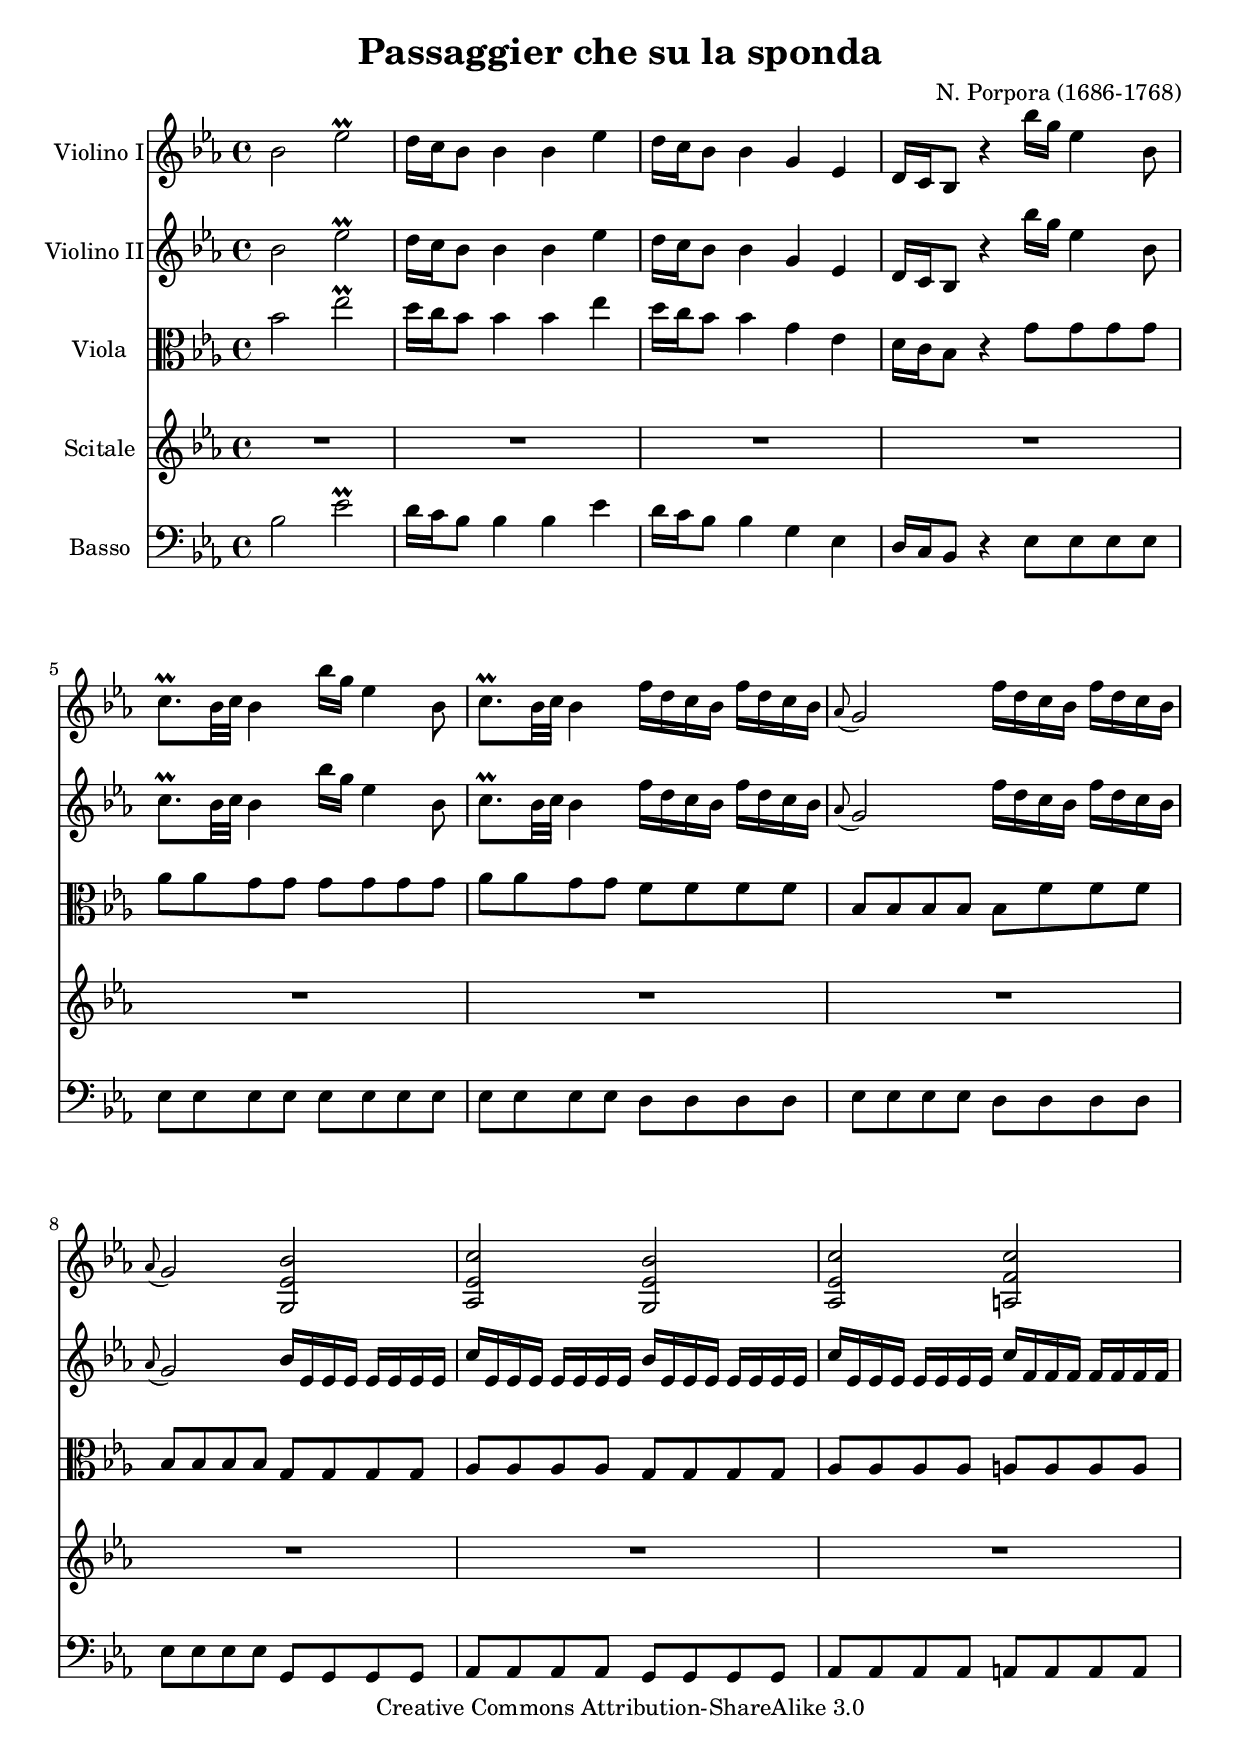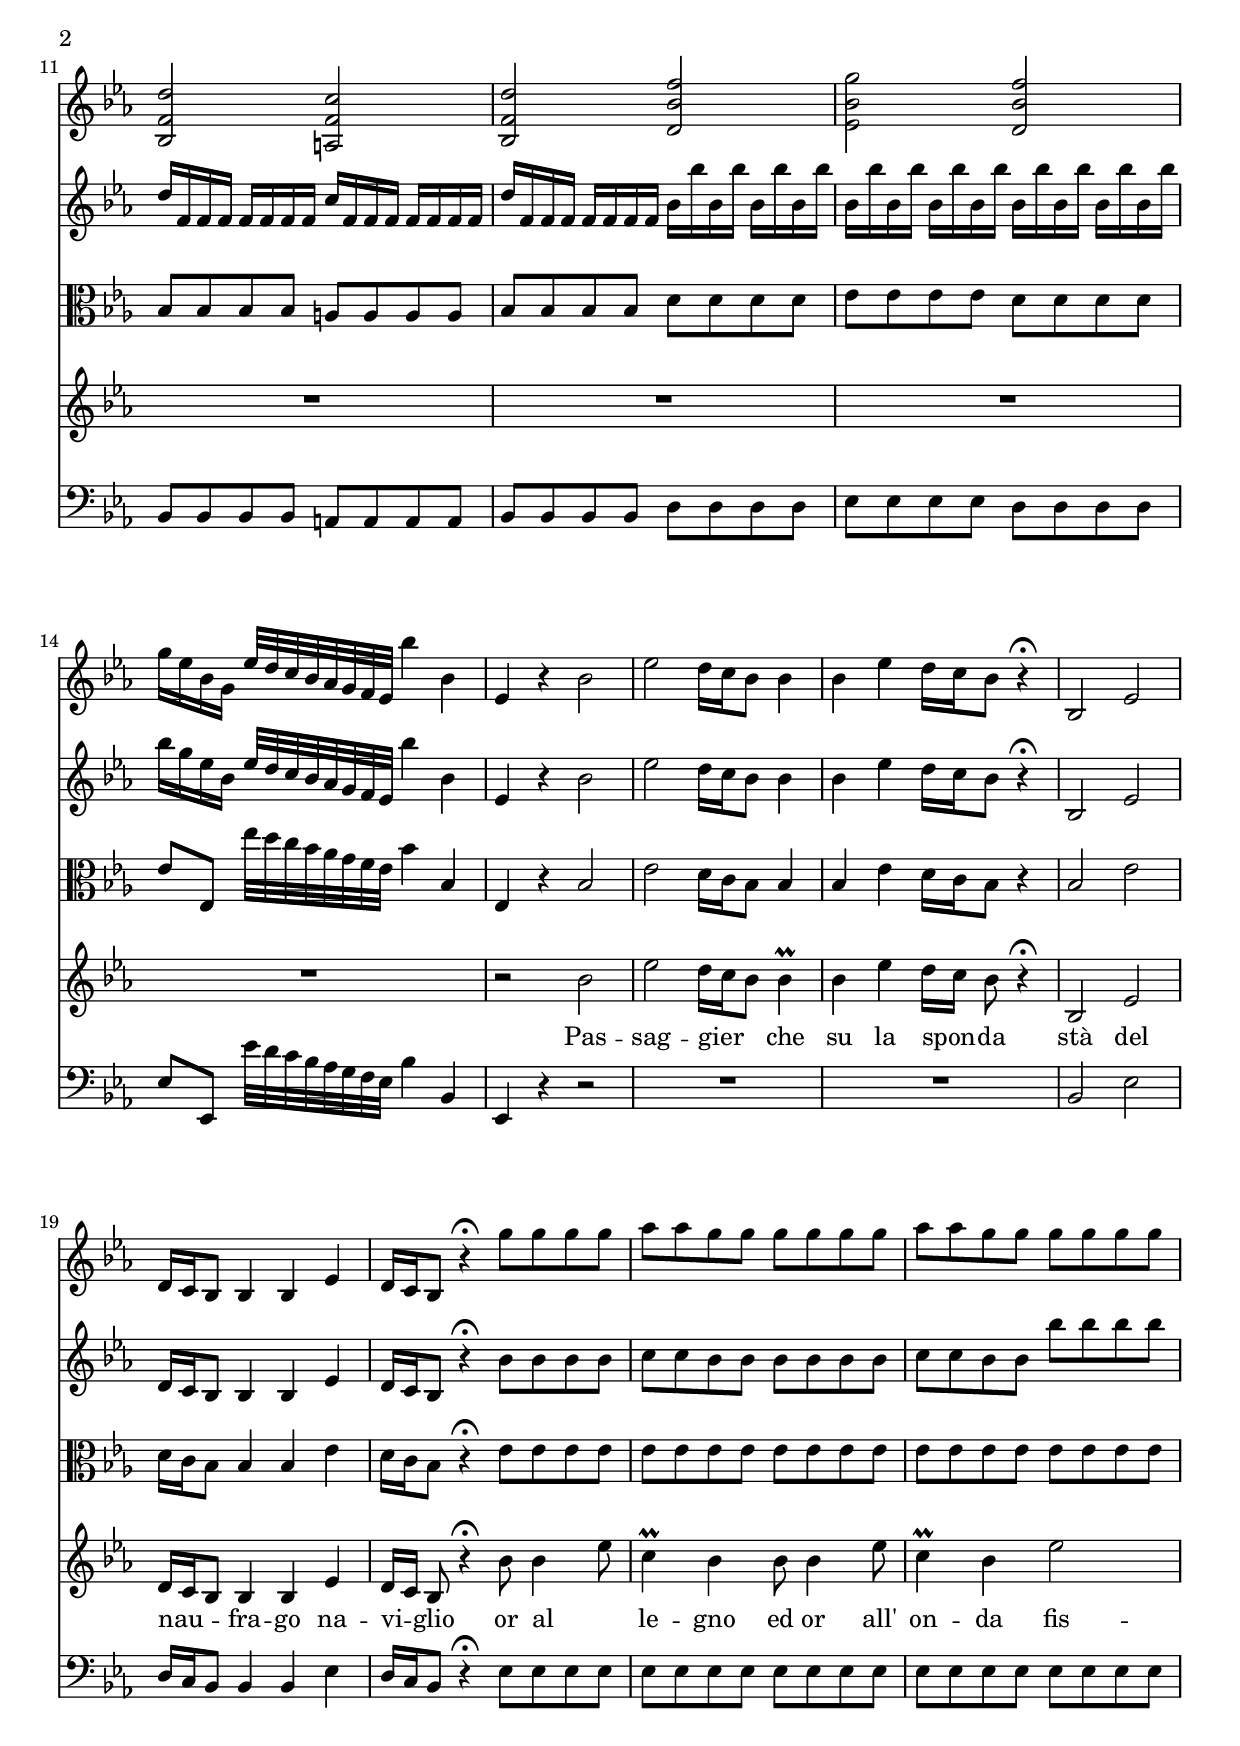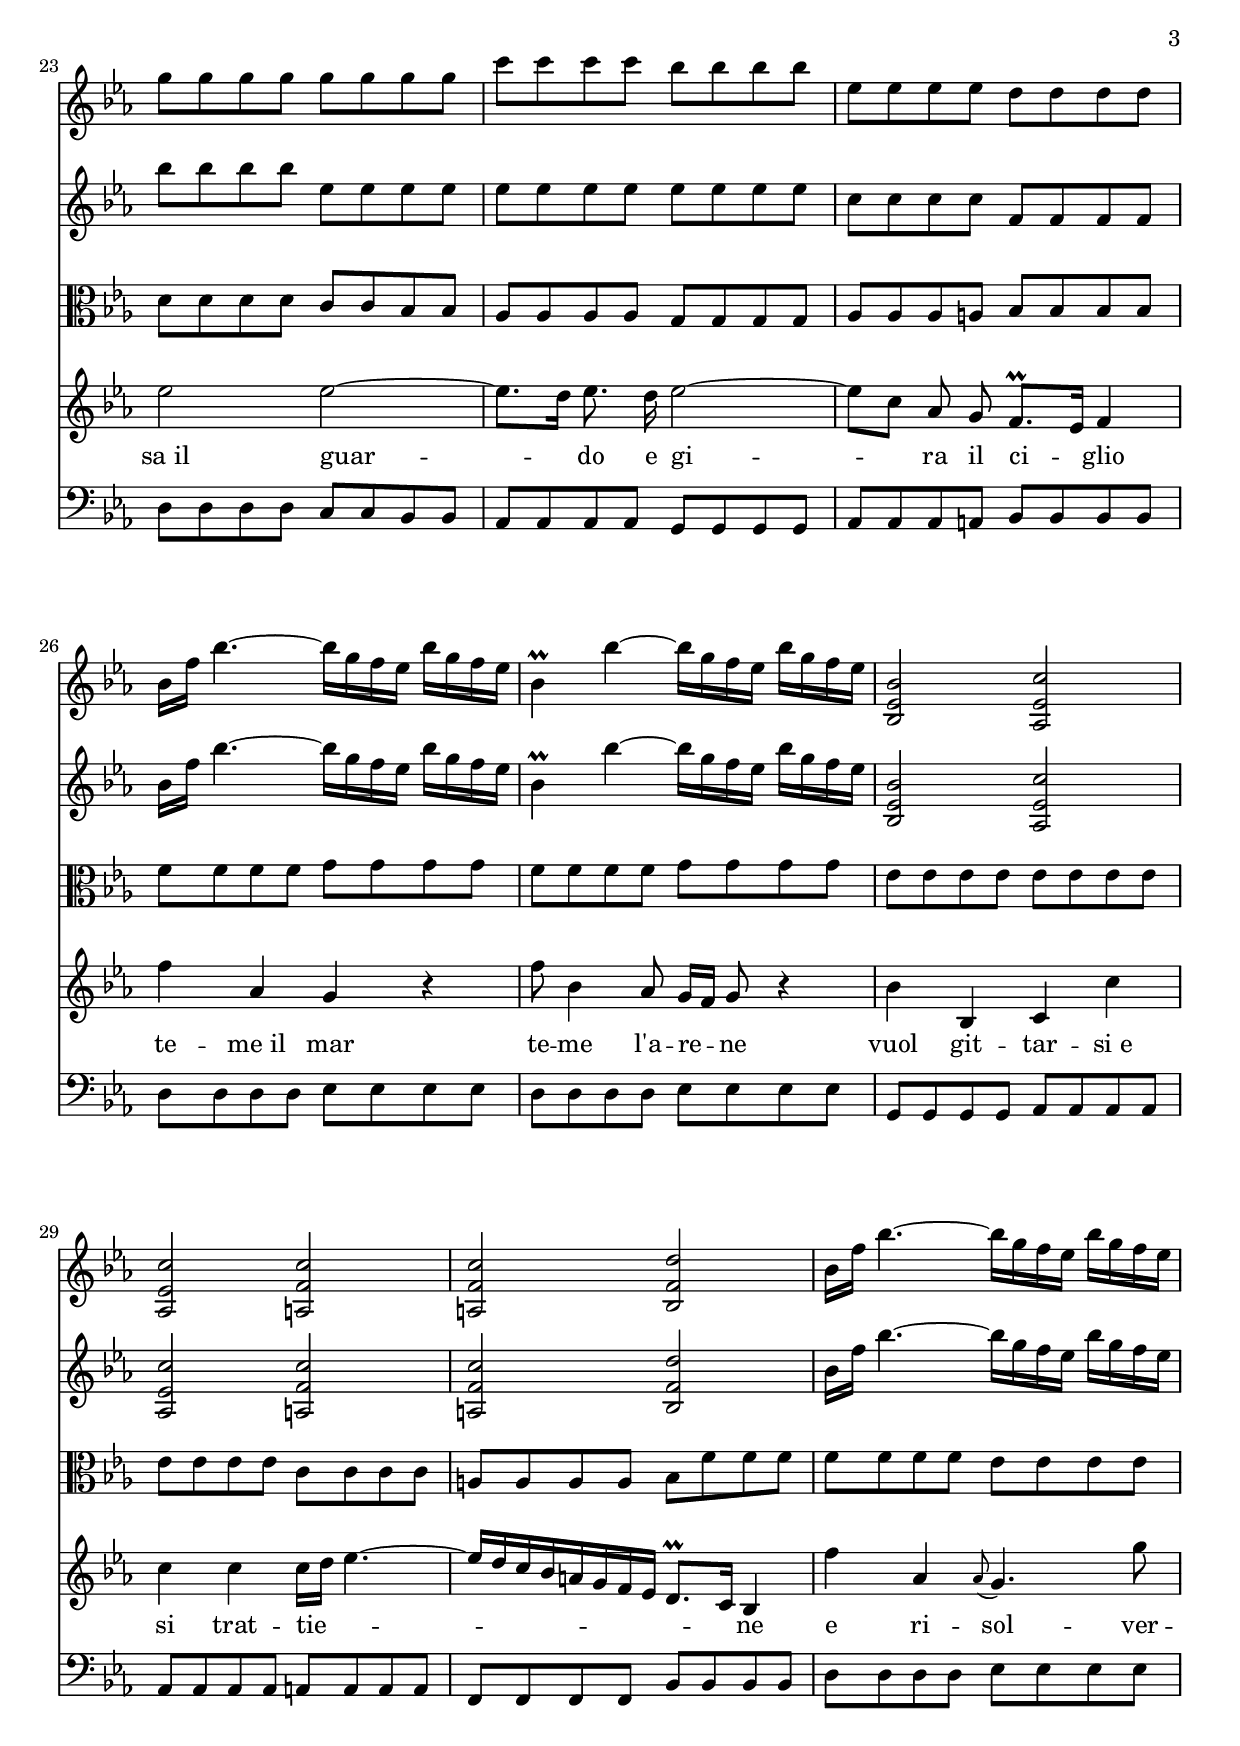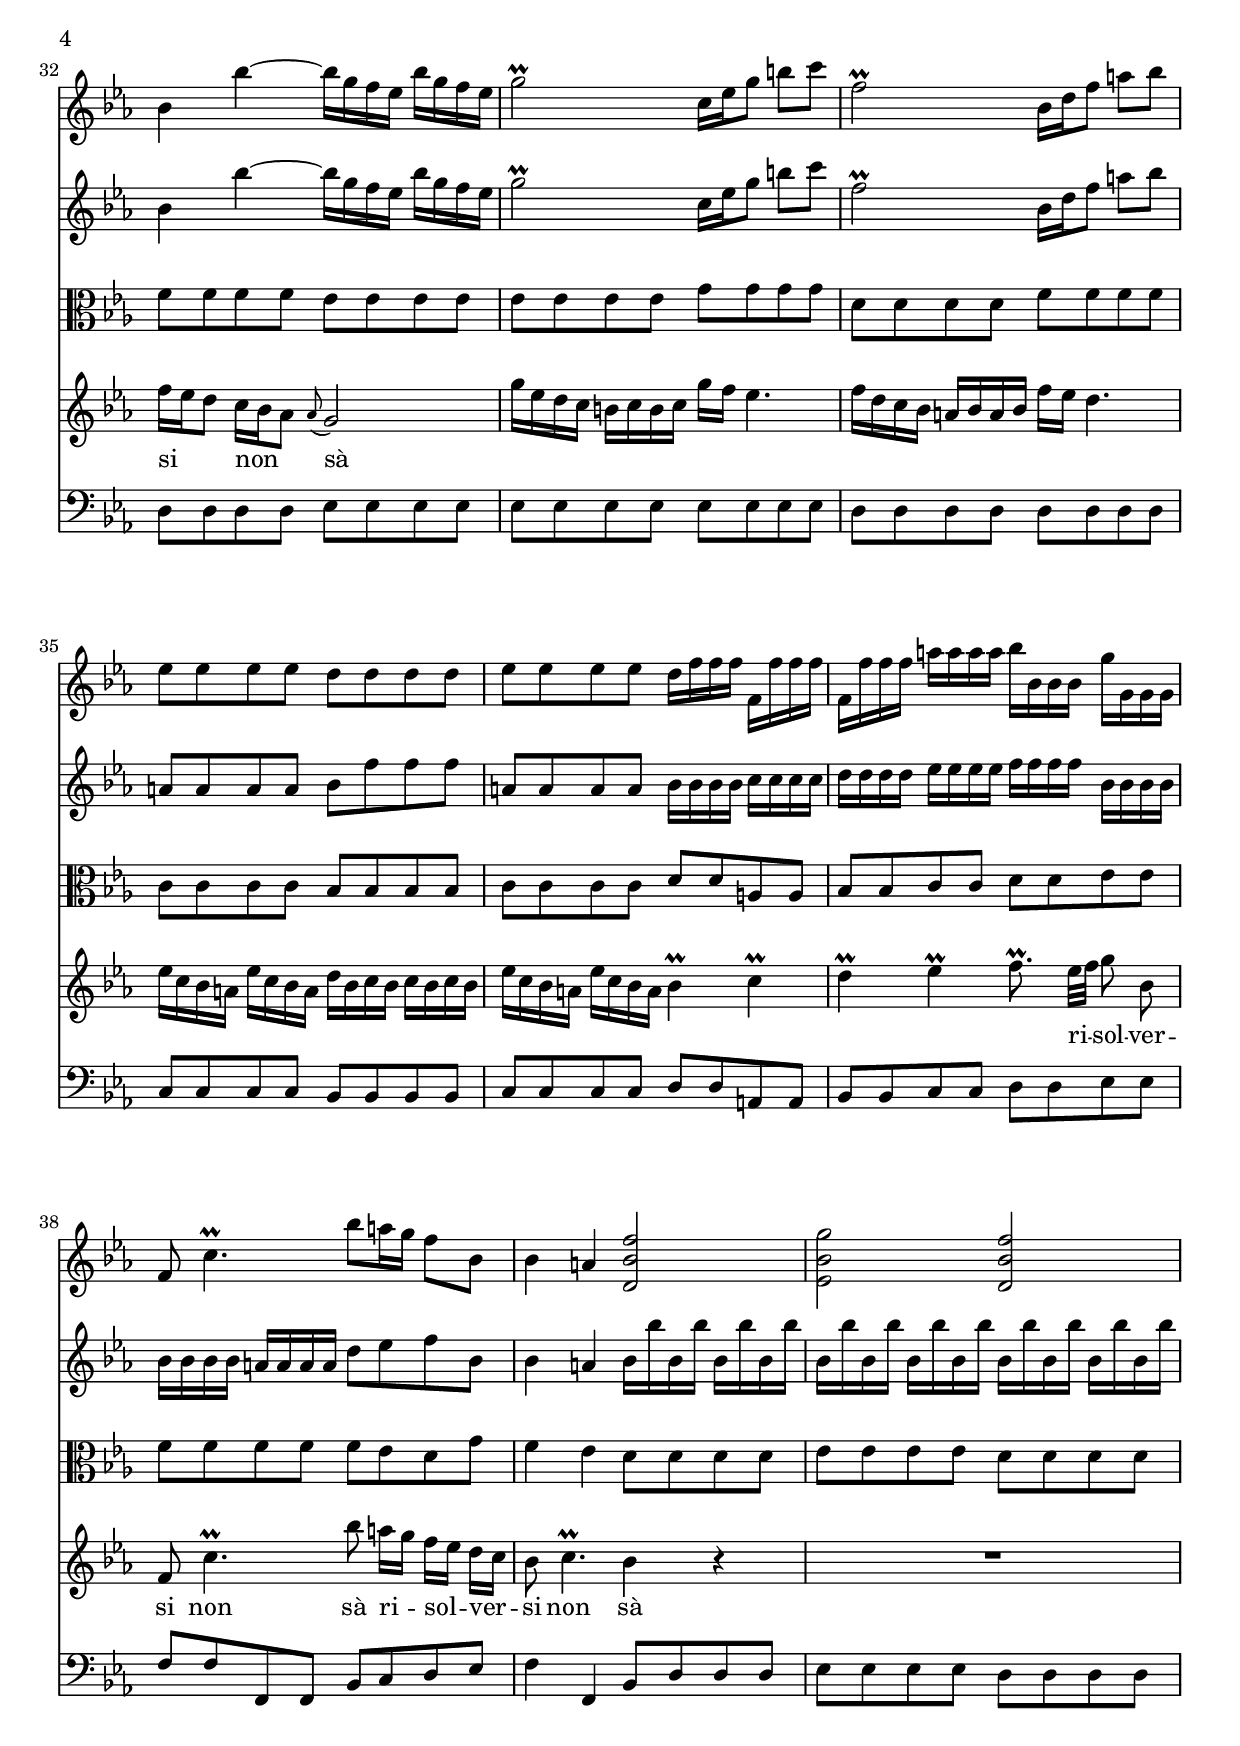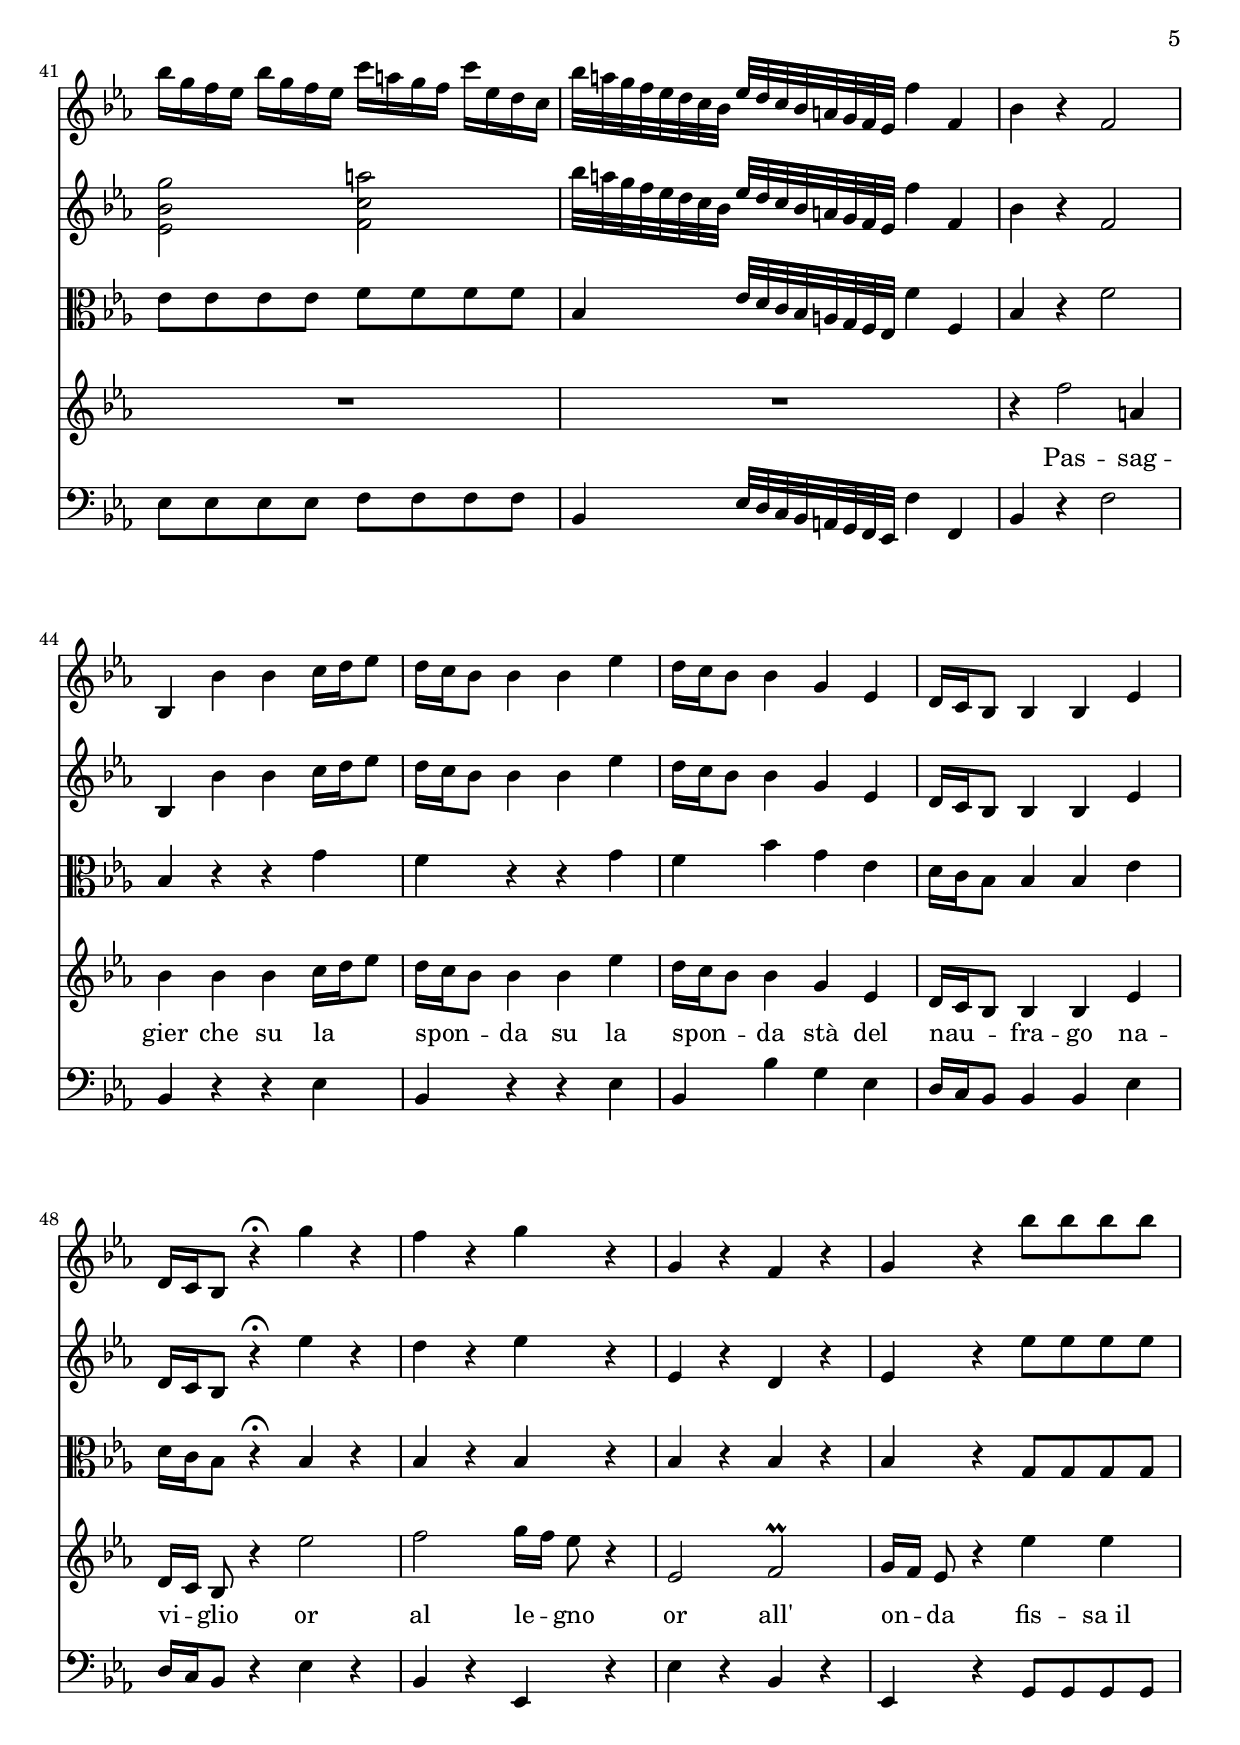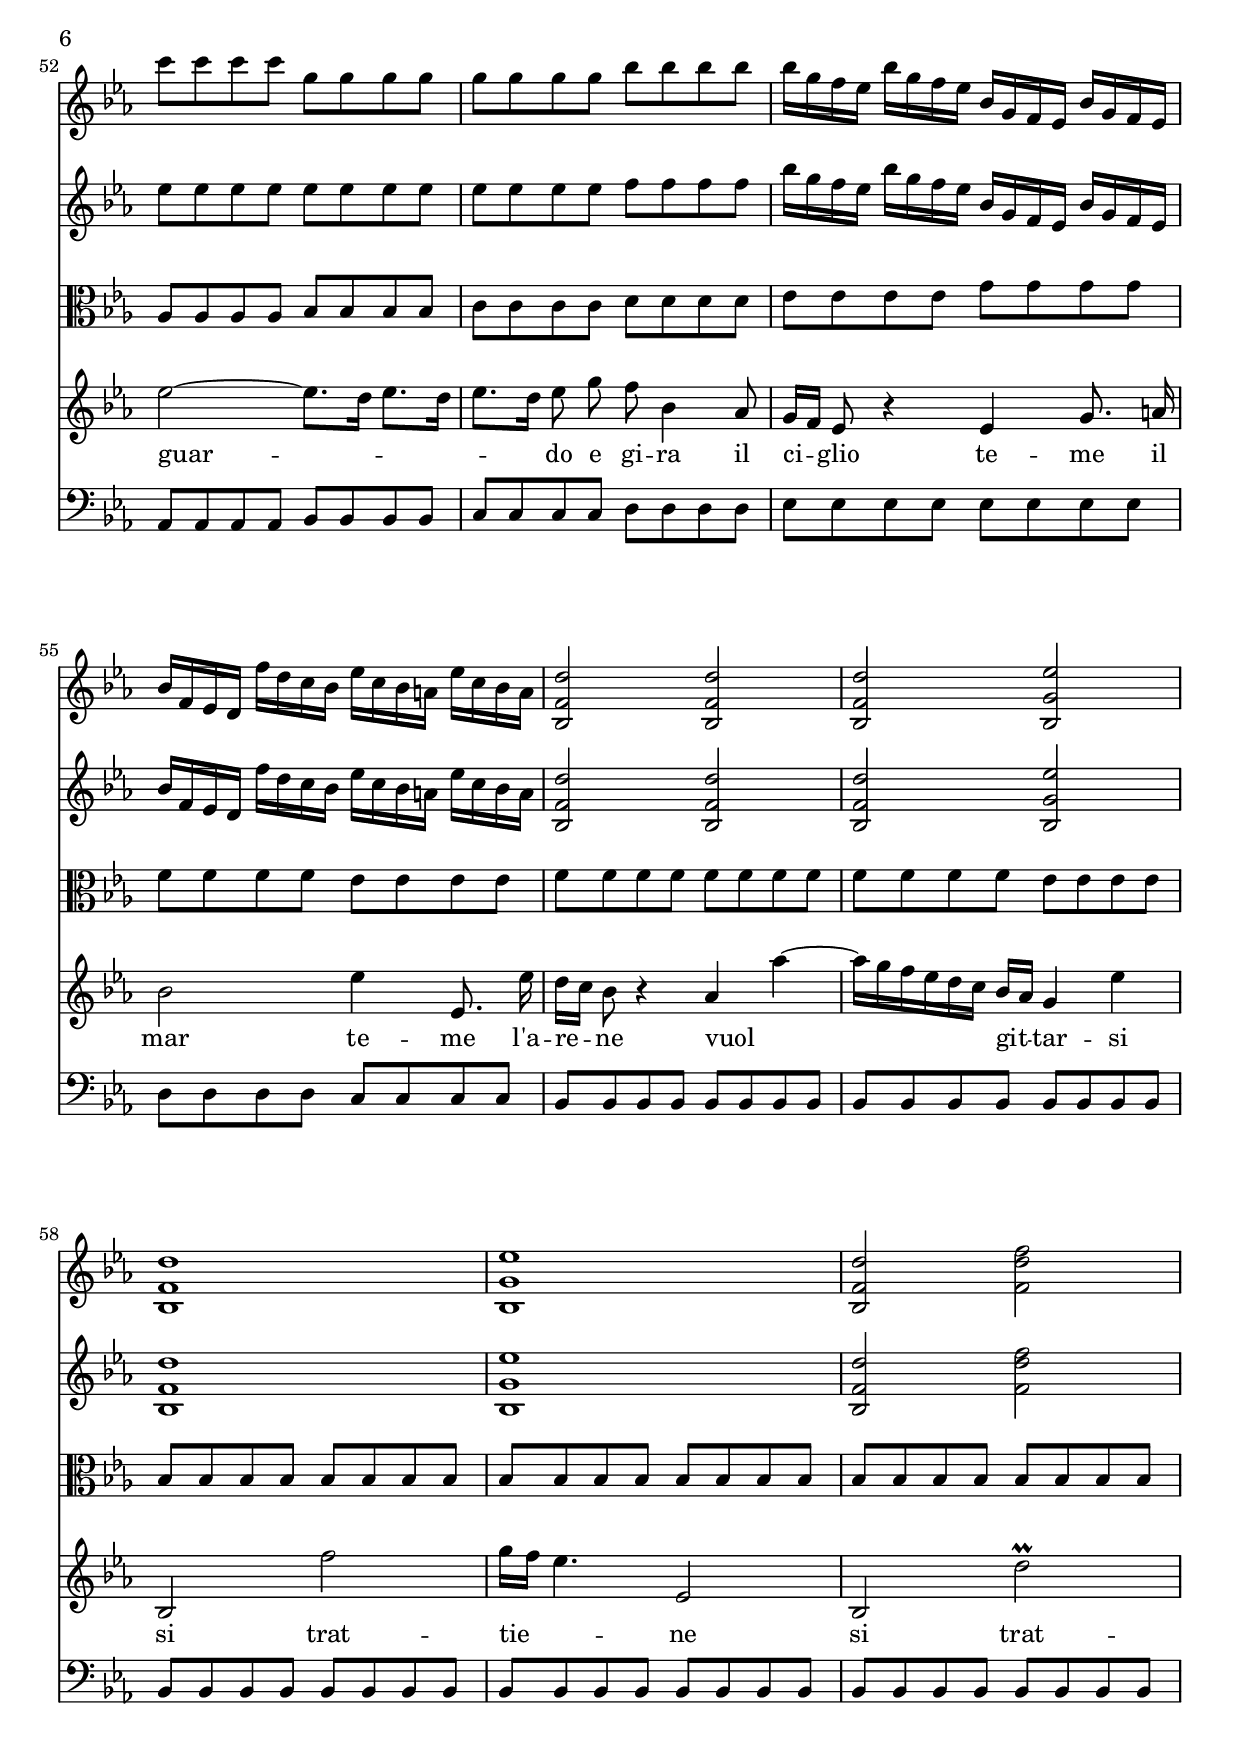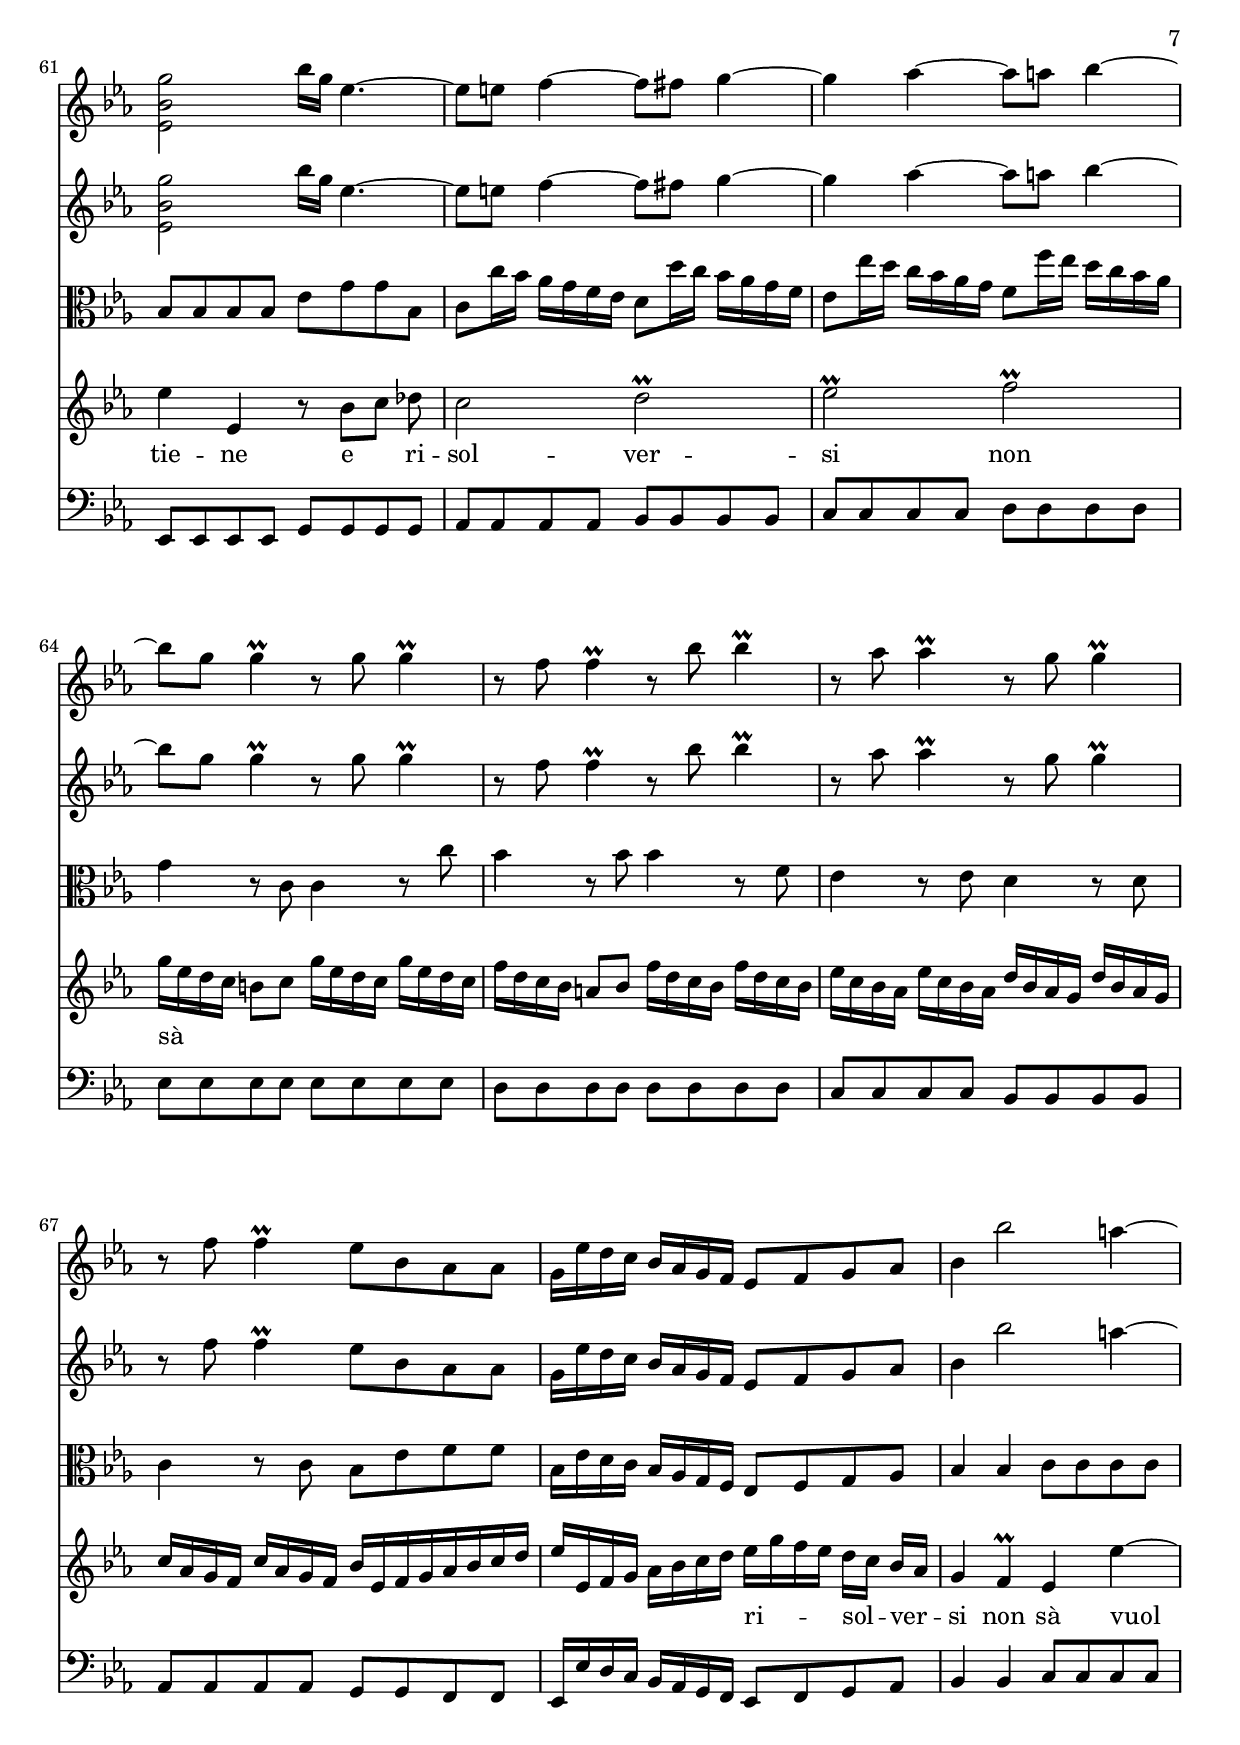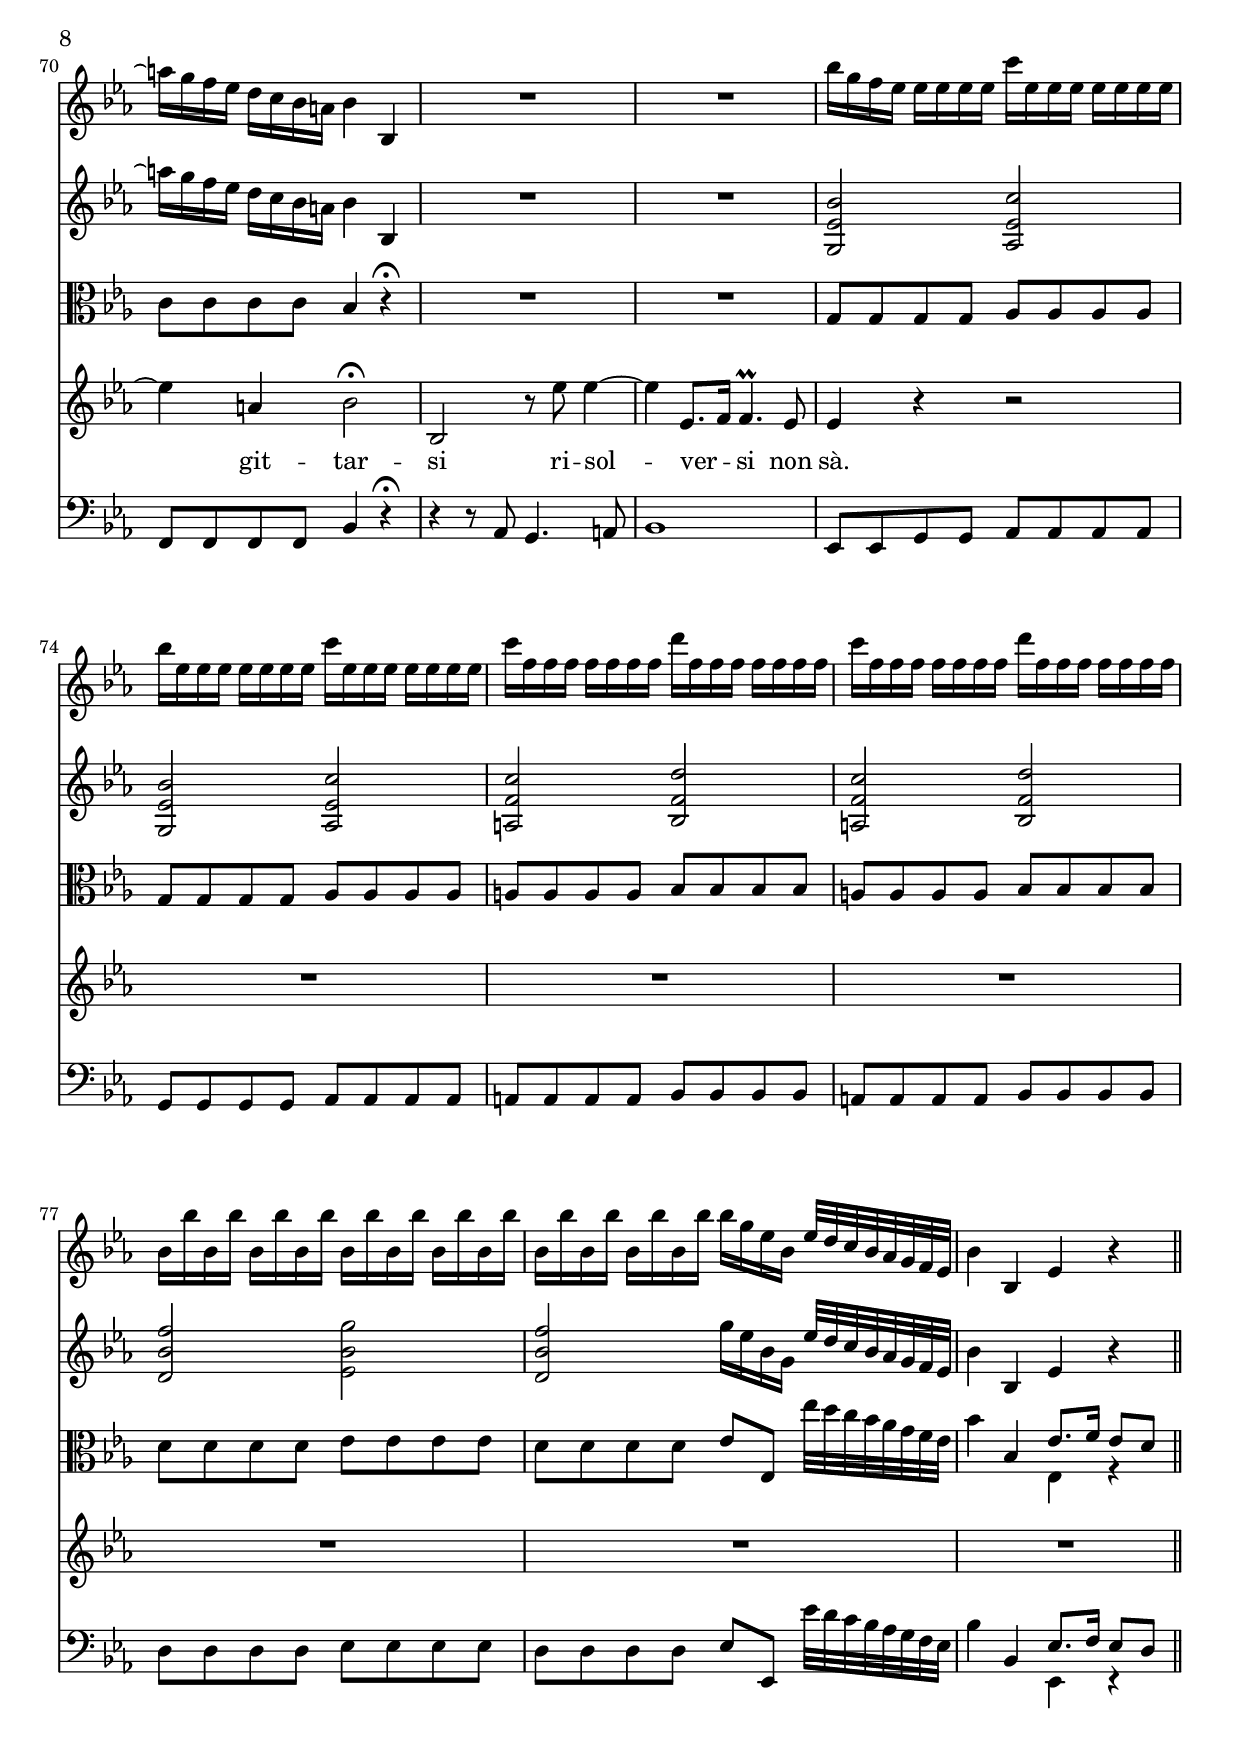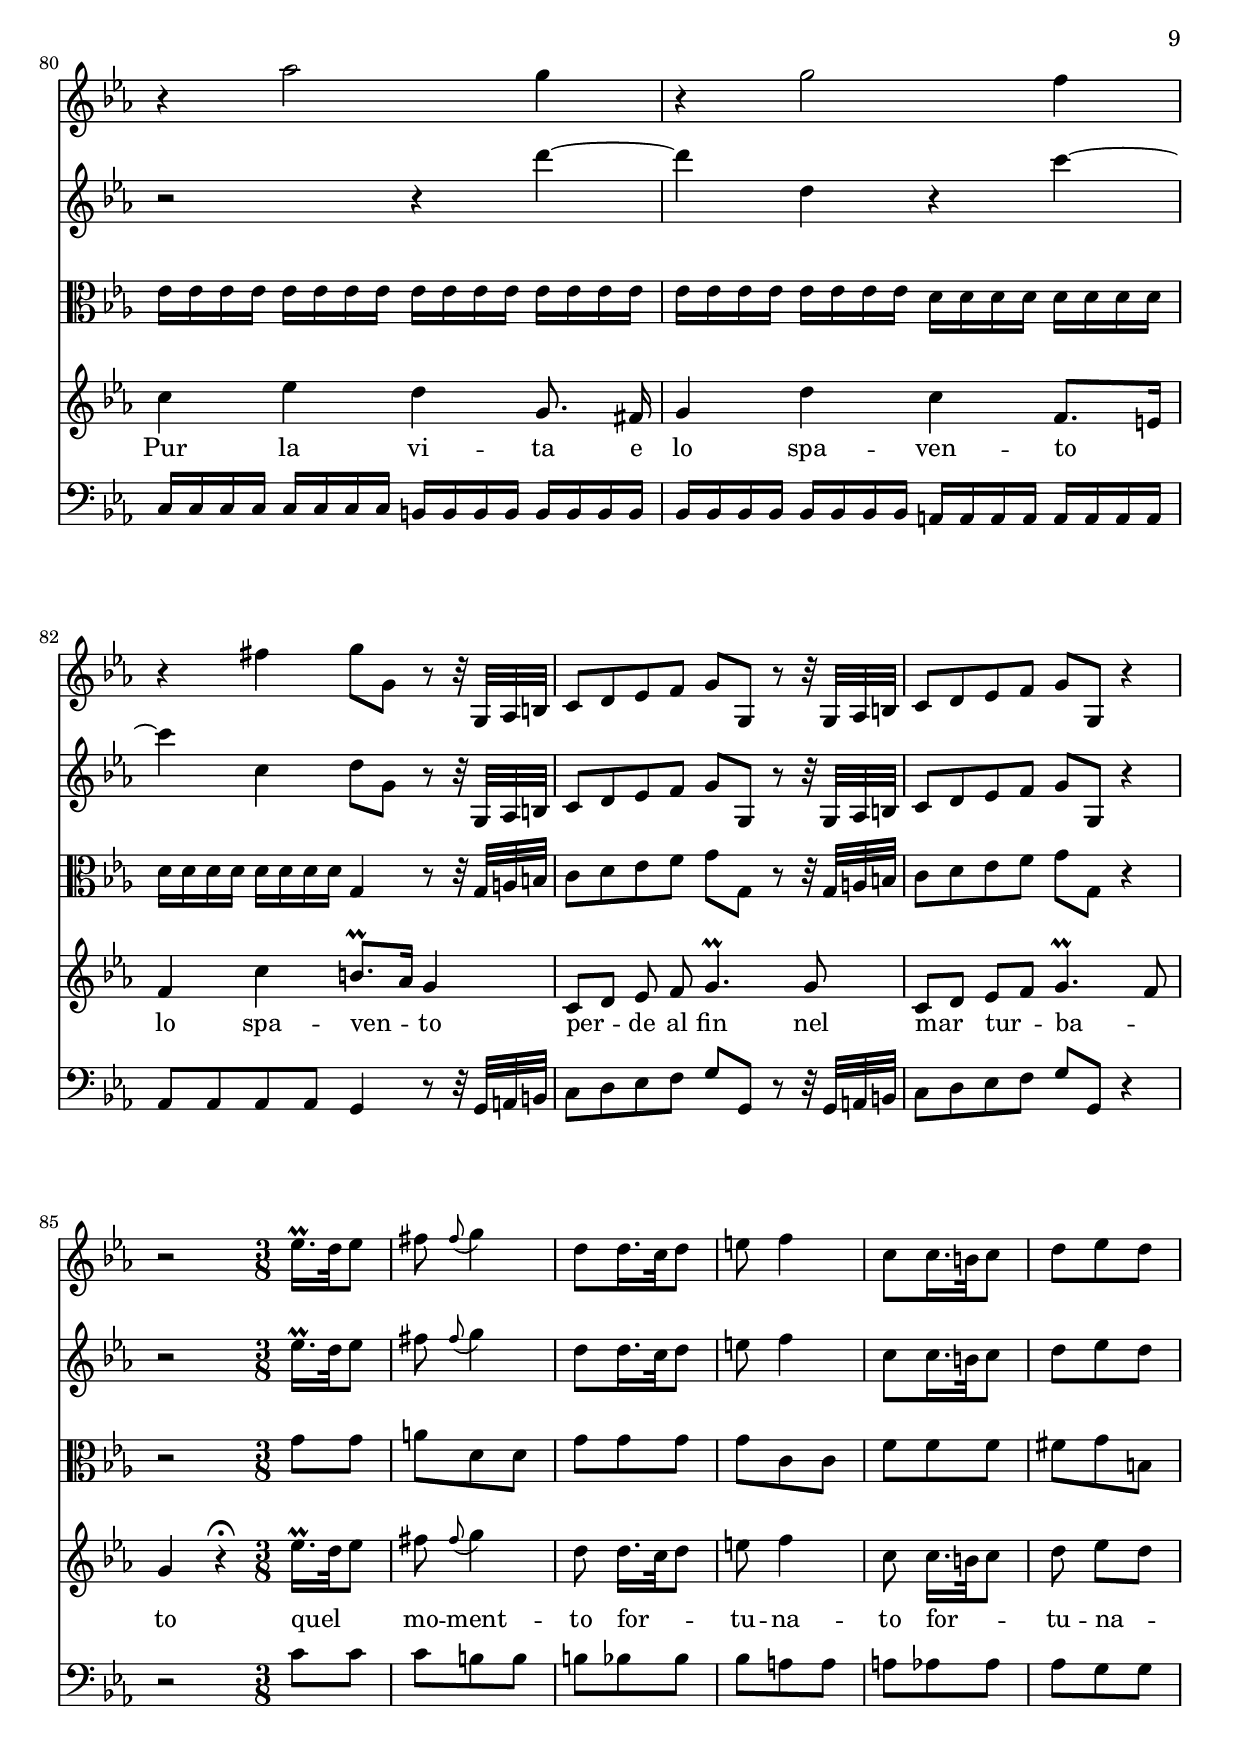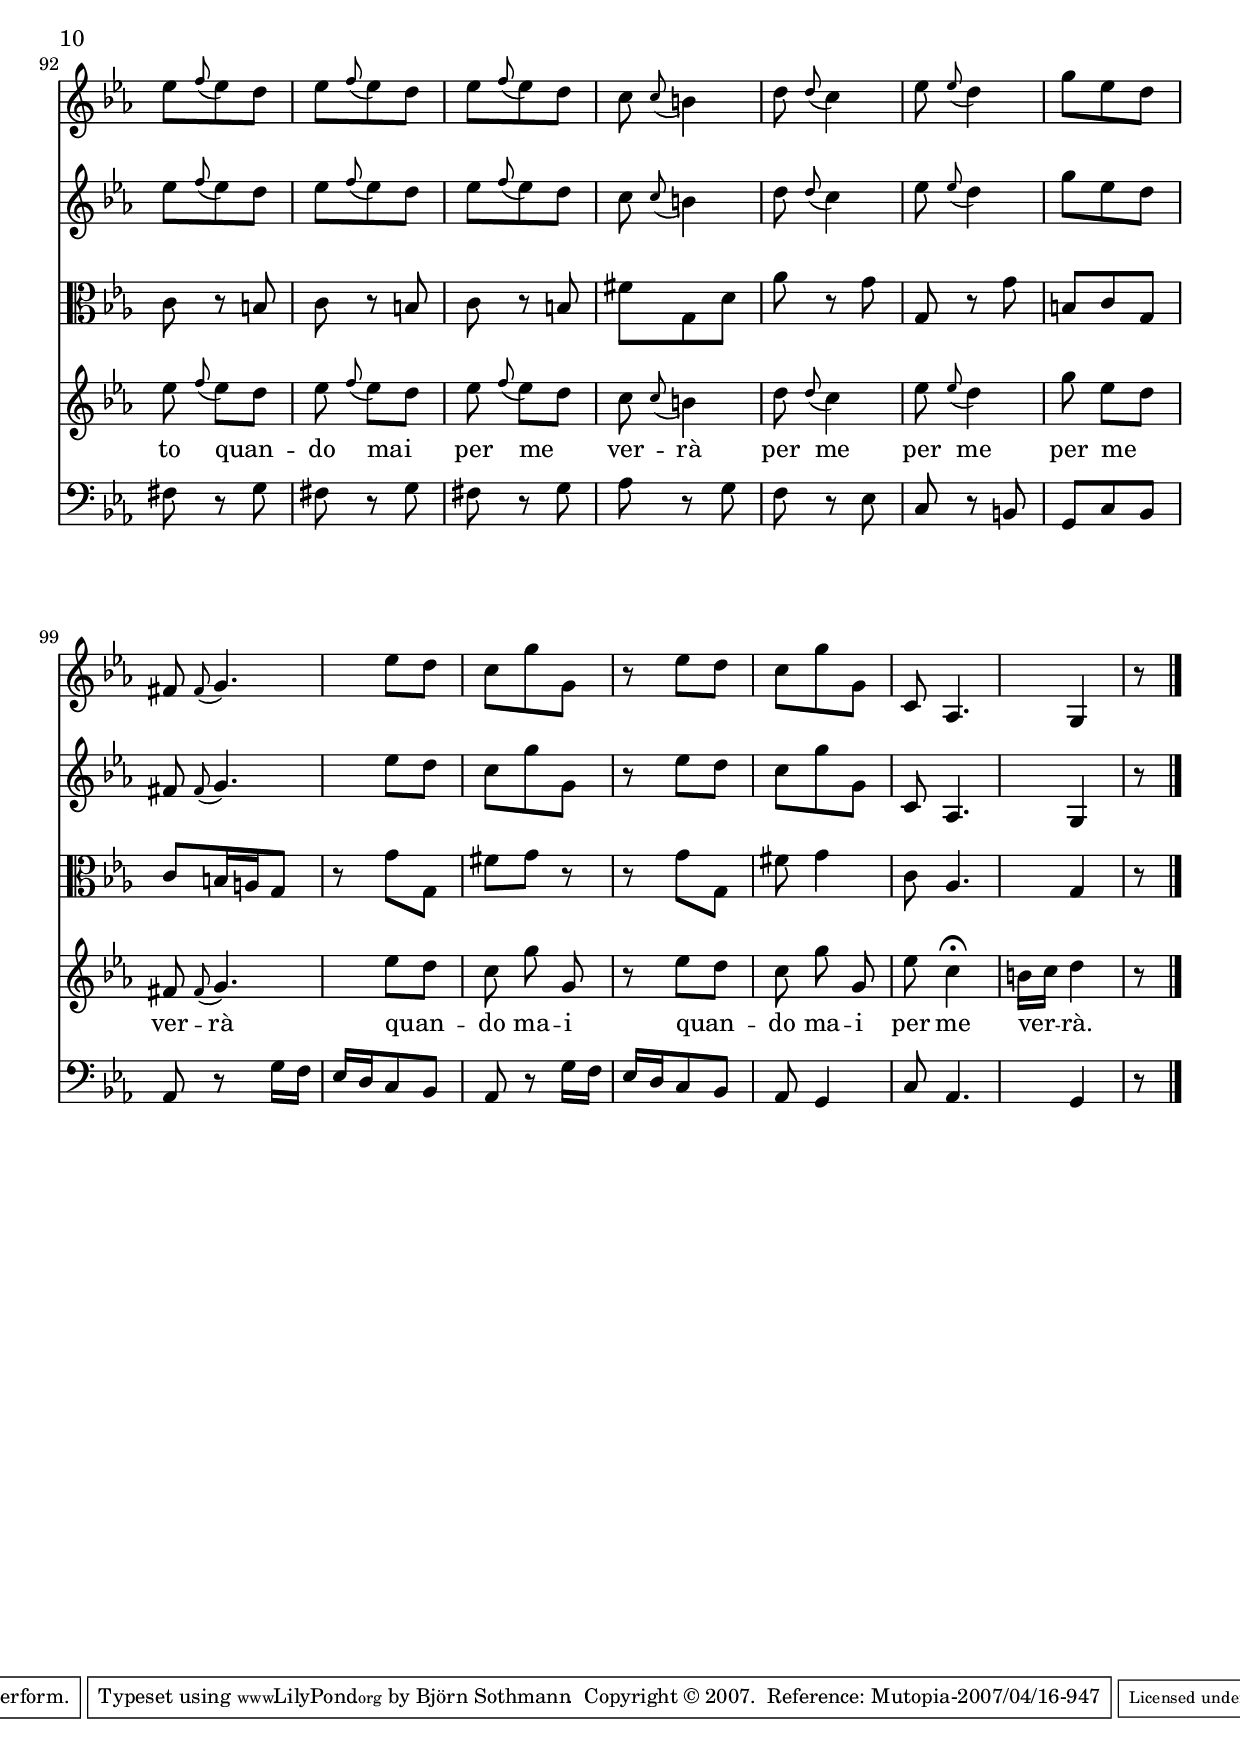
\version "2.10.7"

\header {
	title = "Passaggier che su la sponda"
	composer = "N. Porpora (1686-1768)"
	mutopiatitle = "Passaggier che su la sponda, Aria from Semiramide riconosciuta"
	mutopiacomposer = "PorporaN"
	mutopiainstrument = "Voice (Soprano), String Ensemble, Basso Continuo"
	date = "1729"
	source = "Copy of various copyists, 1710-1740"
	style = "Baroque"
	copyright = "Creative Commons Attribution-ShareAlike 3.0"
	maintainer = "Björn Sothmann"
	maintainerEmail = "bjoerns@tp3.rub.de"
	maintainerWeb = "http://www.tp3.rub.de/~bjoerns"
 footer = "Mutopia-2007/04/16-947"
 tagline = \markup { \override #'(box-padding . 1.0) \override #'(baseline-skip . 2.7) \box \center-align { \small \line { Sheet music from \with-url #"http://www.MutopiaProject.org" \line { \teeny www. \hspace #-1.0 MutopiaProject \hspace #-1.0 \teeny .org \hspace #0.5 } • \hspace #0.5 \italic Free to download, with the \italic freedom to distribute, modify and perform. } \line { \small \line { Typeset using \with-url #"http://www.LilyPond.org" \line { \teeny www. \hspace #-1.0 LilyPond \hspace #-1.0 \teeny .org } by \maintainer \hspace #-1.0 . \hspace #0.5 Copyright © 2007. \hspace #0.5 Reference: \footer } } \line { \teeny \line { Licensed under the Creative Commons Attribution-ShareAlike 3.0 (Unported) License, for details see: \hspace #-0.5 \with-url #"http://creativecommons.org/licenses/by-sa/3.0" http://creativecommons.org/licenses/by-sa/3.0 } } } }
}

\include "deutsch.ly"

verse= \lyricmode {
Pas -- sag -- gier che su la spon -- da stà del nau -- fra -- go na -- vi -- glio or al le -- gno ed or all' on -- da fis -- sa_il guar -- do e gi -- ra il ci -- glio te -- me_il mar te -- me l'a -- re -- ne vuol git -- tar -- si_e si trat -- tie -- ne e ri -- sol -- ver -- si non sà ri -- sol -- ver -- si non sà ri -- sol -- ver -- si non sà Pas -- sag -- gier che su la spon -- da su la spon -- da stà del nau -- fra -- go na -- vi -- glio or al le -- gno or all' on -- da fis -- sa_il guar -- do e gi -- ra il ci -- glio te -- me il mar te -- me l'a -- re -- ne vuol git -- tar -- si si trat -- tie -- ne si trat -- tie -- ne e ri -- sol -- ver -- si non sà ri -- sol -- ver -- si non sà vuol git -- tar -- si ri -- sol -- ver -- si non sà. Pur la vi -- ta e lo spa -- ven -- to lo spa -- ven -- to per -- de al fin nel mar tur -- ba -- to quel mo -- ment -- to for -- tu -- na -- to for -- tu -- na -- to quan -- do mai per me ver -- rà per me per me per me ver -- rà quan -- do ma  -- i quan -- do ma -- i per me ver -- rà.
}
 

staffViolin = \new Staff  {
	\time 4/4
	\override Score.MetronomeMark #'stencil = ##f
	\set Staff.instrumentName="Violino I"
	\set Staff.midiInstrument="violin"
	\key es \major
	\clef treble
	\relative c'' {
		\tempo 4 = 100
		b2 es\prall |
		d16 c b8 b4 b4 es |
		d16 c b8 b4 g es |
		d16 c b8 r4 b''16 g es4 b8 |
		c8.\prall b32 c b4 b'16 g es4 b8 |
		c8.\prall b32 c b4 f'16 d c b f' d c b |
		\appoggiatura as8 g2 f'16 d c b f' d c b |
		\appoggiatura as8 g2 <g, es' b'> |
		<as es' c'> <g es' b'> |
		<as es' c'> <a f' c'> |
		<b f' d'> <a f' c'> |
		<b f' d'> <d b' f'> |
		<es b' g'> <d b' f'> |
		g'16 es b g es'32 d c b as g f es b''4 b, |
		es, r4 b'2 |
		es d16 c b8 b4 |
		b es d16 c b8 r4\fermata |
		b,2 es |
		d16 c b8 b4 b es |
		d16 c b8 r4\fermata g''8 g g g |
		as as g g g g g g |
		as as g g g g g g |
		g g g g g g g g |
		c c c c b b b b |
		es, es es es d d d d |
		b16 f' b4.~ b16 g f es b' g f es |
		b4\prall b'~ b16 g f es b' g f es |
		<b, es b'>2 <as es' c'> |
		<as es' c'> <a f' c'> |
		<a f' c'> <b f' d'> |
		b'16 f' b4.~ b16 g f es b' g f es |
		b4 b'~ b16 g f es b' g f es |
		g2\prall c,16 es g8 h c |
		f,2\prall b,16 d f8 a b |
		es, es es es d d d d |
		es es es es d16 f f f f, f' f f |
		f, f' f f a a a a b b, b b g' g, g g |
		f8 c'4.\prall b'8 a16 g f8 b, |
		b4 a <d, b' f'>2 |
		<es b' g'> <d b' f'> |
		b''16 g f es b' g f es c' a g f c' es, d c |
		b'32 a g f es d c b es d c b a g f es f'4 f, |
		b r f2 |
		b,4 b' b c16 d es8 |
		d16 c b8 b4 b es |
		d16 c b8 b4 g es |
		d16 c b8 b4 b es |
		d16 c b8 r4\fermata g'' r |
		f r g r |
		g, r f r |
		g r b'8 b b b |
		c c c c g g g g |
		g g g g b b b b |
		b16 g f es b' g f es b g f es b' g f es |
		b' f es d f' d c b es c b a es' c b a |
		<b, f' d'>2 <b f' d'> |
		<b f' d'> <b g' es'> |
		<b f' d'>1 |
		<b g' es'> |
		<b f' d'>2 <f' d' f> |
		<es b' g'> b''16 g es4.~ |
		es8 e f4~ f8 fis g4~ |
		g as~ as8 a b4~ |
		b8 g g4\prall r8 g g4\prall |
		r8 f f4\prall r8 b b4\prall |
		r8 as as4\prall r8 g g4\prall |
		r8 f f4\prall es8 b as as |
		g16 es' d c b as g f es8 f g as |
		b4 b'2 a4~ |
		a16 g f es d c b a b4 b, |
		R1*2 |
		b''16 g f es es es es es c' es, es es es es es es |
		b' es, es es es es es es c' es, es es es es es es |
		c' f, f f f f f f d' f, f f f f f f |
		c' f, f f f f f f d' f, f f f f f f |
		b, b' b, b' b, b' b, b' b, b' b, b' b, b' b, b' |
		b, b' b, b' b, b' b, b' b g es b es32 d c b as g f es |
		b'4 b, es r \bar"||" |
		r4 as'2 g4 |
		r g2 f4 |
		r fis g8 g, r8 r32 g, as h |
		c8 d es f g g, r8 r32 g as h |
		c8 d es f g g, r4 |
		r2 \cadenzaOn \cadenzaOff |
		\time 3/8
		\tempo 4=60
		es''16.\prall d32 es8 fis |
		\appoggiatura fis g4 d8 |
		d16. c32 d8 e |
		f4 c8 |
		c16. h32 c8 d |
		es d es |
		\appoggiatura f es8 d es |
		\appoggiatura f es8 d es |
		\appoggiatura f es8 d c |
		\appoggiatura c8 h4 d8 |
		\appoggiatura d8 c4 es8 |
		\appoggiatura es8 d4 g8 |
		es d fis, |
		\appoggiatura fis g4. |
		es'8 d c |
		g' g, r |
		es' d c |
		g' g, c, |
		as4. |
		g4 r8 |

	\bar "|."
	}

}
staffViolinII = \new Staff  {
	\set Staff.instrumentName="Violino II"
	\set Staff.midiInstrument="violin"
	\key es \major
	\clef treble
	\relative c'' {
		b2 es\prall |
		d16 c b8 b4 b4 es |
		d16 c b8 b4 g es |
		d16 c b8 r4 b''16 g es4 b8 |
		c8.\prall b32 c b4 b'16 g es4 b8 |
		c8.\prall b32 c b4 f'16 d c b f' d c b |
		\appoggiatura as8 g2 f'16 d c b f' d c b |
		\appoggiatura as8 g2 b16 es, es es es es es es |
		c' es, es es es es es es b' es, es es es es es es |
		c' es, es es es es es es c' f, f f f f f f |
		d' f, f f f f f f c' f, f f f f f f |
		d' f, f f f f f f b b' b, b' b, b' b, b' |
		b, b' b, b' b, b' b, b' b, b' b, b' b, b' b, b' |
		b g es b es32 d c b as g f es b''4 b, |
		es, r b'2 |
		es d16 c b8 b4 |
		b es d16 c b8 r4\fermata |
		b,2 es |
		d16 c b8 b4 b es |
		d16 c b8 r4\fermata b'8 b b b |
		c c b b b b b b |
		c c b b b' b b b |
		b b b b es, es es es |
		es es es es es es es es |
		c c c c f, f f f |
		b16 f' b4.~ b16 g f es b' g f es |
		b4\prall b'~ b16 g f es b' g f es |
		<b, es b'>2 <as es' c'> |
		<as es' c'> <a f' c'> |
		<a f' c'> <b f' d'> |
		b'16 f' b4.~ b16 g f es b' g f es |
		b4 b'~ b16 g f es b' g f es |
		g2\prall c,16 es g8 h c |
		f,2\prall b,16 d f8 a b |
		a, a a a b f' f f |
		a, a a a b16 b b b c c c c |
		d d d d es es es es f f f f b, b b b |
		b b b b a a a a d8 es f b, |
		b4 a b16 b' b, b' b, b' b, b' |
		b, b' b, b' b, b' b, b' b, b' b, b' b, b' b, b' |
		<es,, b' g'>2 <f c' a'> |
		b'32 a g f es d c b es d c b a g f es f'4 f, |
		b r f2 |
		b,4 b' b c16 d es8 |
		d16 c b8 b4 b es |
		d16 c b8 b4 g es |
		d16 c b8 b4 b es |
		d16 c b8 r4\fermata es'4 r |
		d r es r |
		es, r d r |
		es r es'8 es es es |
		es es es es es es es es |
		es es es es f f f f |
		b16 g f es b' g f es b g f es b' g f es |
		b' f es d f' d c b es c b a es' c b a |
		<b, f' d'>2 <b f' d'> |
		<b f' d'> <b g' es'> |
		<b f' d'>1 |
		<b g' es'> |
		<b f' d'>2 <f' d' f> |
		<es b' g'> b''16 g es4.~ |
		es8 e f4~ f8 fis g4~ |
		g as~ as8 a b4~ |
		b8 g g4\prall r8 g g4\prall |
		r8 f f4\prall r8 b b4\prall |
		r8 as as4\prall r8 g g4\prall |
		r8 f f4\prall es8 b as as |
		g16 es' d c b as g f es8 f g as |
		b4 b'2 a4~ |
		a16 g f es d c b a b4 b, |
		R1*2 |
		<g es' b'>2 <as es' c'> |
		<g es' b'> <as es' c'> |
		<a f' c'> <b f' d'> |
		<a f' c'> <b f' d'> |
		<d b' f'> <es b' g'> |
		<d b' f'> g'16 es b g es'32 d c b as g f es |
		b'4 b, es r \bar"||" |
		r2 r4 d''~ |
		d d, r c'~ |
		c c, d8 g, r8 r32 g, as h |
		c8 d es f g g, r8 r32 g as h |
		c8 d es f g g, r4 |
		r2 |
		\time 3/8
		es''16.\prall d32 es8 fis |
		\appoggiatura fis g4 d8 |
		d16. c32 d8 e |
		f4 c8 |
		c16. h32 c8 d |
		es d es |
		\appoggiatura f es8 d es |
		\appoggiatura f es8 d es |
		\appoggiatura f es8 d c |
		\appoggiatura c8 h4 d8 |
		\appoggiatura d8 c4 es8 |
		\appoggiatura es8 d4 g8 |
		es d fis, |
		\appoggiatura fis g4. |
		es'8 d c |
		g' g, r |
		es' d c |
		g' g, c, |
		as4. |
		g4 r8 |

	\bar "|."
	}

}
staffViola = \new Staff  {
	\set Staff.instrumentName="Viola"
	\set Staff.midiInstrument="viola"
	\key es \major
	\clef alto
	\relative c'' {
		b2 es\prall |
		d16 c b8 b4 b4 es |
		d16 c b8 b4 g es |
		d16 c b8 r4 g'8 g g g |
		as as g g g g g g |
		as as g g f f f f |
		b, b b b b f' f f |
		b, b b b g g g g |
		as as as as g g g g |
		as as as as a a a a |
		b b b b a a a a |
		b b b b d d d d |
		es es es es d d d d |
		es8 es, es''32 d c b as g f es b'4 b, |
		es, r b'2 |
		es d16 c b8 b4 |
		b es d16 c b8 r4 |
		b2 es |
		d16 c b8 b4 b es |
		d16 c b8 r4\fermata es8 es es es |
		es es es es es es es es |
		es es es es es es es es |
		d d d d c c b b |
		as as as as g g g g |
		as as as a b b b b |
		f' f f f g g g g |
		f f f f g g g g |
		es es es es es es es es |
		es es es es c c c c |
		a a a a b f' f f |
		f f f f es es es es |
		f f f f es es es es |
		es es es es g g g g |
		d d d d f f f f |
		c c c c b b b b |
		c c c c d d a a |
		b b c c d d es es |
		f f f f f es d g |
		f4 es d8 d d d |
		es es es es d d d d |
		es es es es f f f f |
		b,4 es32 d c b a g f es f'4 f, |
		b  r f'2 |
		b,4 r r g' |
		f r r g |
		f b g es |
		d16 c b8 b4 b es |
		d16 c b8 r4\fermata b r |
		b r b r |
		b r b r |
		b r g8 g g g |
		as as as as b b b b |
		c c c c d d d d |
		es es es es g g g g |
		f f f f es es es es |
		f f f f f f f f |
		f f f f es es es es |
		b b b b b b b b |
		b b b b b b b b |
		b b b b b b b b |
		b b b b es g g b, |
		c c'16 b as g f es d8 d'16 c b as g f |
		es8 es'16 d c b as g f8 f'16 es d c b as |
		g4 r8 c, c4 r8 c' |
		b4 r8 b b4 r8 f |
		es4 r8 es d4 r8 d |
		c4 r8 c b8 es f f |
		b,16 es d c b as g f es8 f g as |
		b4 b c8 c c c |
		c c c c b4 r\fermata |
		R1*2 |
		g8 g g g as as as as |
		g g g g as as as as |
		a a a a b b b b |
		a a a a b b b b |
		d d d d es es es es |
		d d d d es es, es''32 d c b as g f es |
		b'4 b, <<{es8. f16 es8 d }\\{es,4 r}>> |
		es'16 es es es es es es es es es es es es es es es |
		es es es es es es es es d d d d d d d d |
		d d d d d d d d g,4 r8 r32 g a h |
		c8 d es f g g, r8 r32 g a h |
		c8 d es f g g, r4 |
		r2 |
		\time 3/8
		g'8 g a |
		d, d g |
		g g g |
		c, c f |
		f f fis |
		g h, c |
		r h c |
		r h c |
		r h fis' |
		g, d' as' |
		r g g, |
		r g' h, |
		c g c |
		h16 a g8 r |
		g' g, fis' |
		g r r |
		g g, fis' |
		g4 c,8 |
		as4. |
		g4 r8 |

	\bar "|."
	}

}
staffSoprano = \new Staff  {
	\set Staff.instrumentName="Scitale"
	\set Staff.midiInstrument="oboe"
	\key es \major
	\clef treble
	\relative c'' { 	
		\context Voice = "melodySop" {
			\dynamicUp		
			\autoBeamOff
			R1*14 |
			r2 b |
			es d16[ c b8] b4\prall |
			b es d16[ c] b8 r4\fermata |
			b,2 es |
			d16[ c b8] b4 b es |
			d16[ c] b8 r4\fermata b'8 b4\melisma es8\melismaEnd |
			c4\prall b b8 b4 es8 |
			c4\prall b es2 |
			es es~ |
			es8.[ d16] es8. d16 es2~ |
			es8[ c] as g f8.\prall[ es16] f4 |
			f' as, g r |
			f'8  b,4 as8 g16[ f] g8 r4 |
			b b, c c' |
			c c c16[\melisma d] es4.~ |
			es16[ d c b a g f es] d8.\prall[ c16]\melismaEnd b4 |
			f'' as, \appoggiatura as8 g4. g'8 |
			f16[ es d8] c16[ b as8] \appoggiatura as g2\melisma |
			g'16[ es d c] h[ c h c] g'[ f] es4. |
			f16[ d c b] a[ b a b] f'[ es] d4. |
			es16[ c b a] es'[ c b a] d[ b c b] c[ b c b] |
			es16[ c b a] es'[ c b a] b4\prall c\prall |
			d\prall es\prall f8.\prall\melismaEnd es32[ f] g8 b, |
			f8 c'4.\prall b'8 a16[ g] f[ es] d[ c] |
			b8 c4.\prall b4 r |
			R1*3 |
			r4 f'2 a,4 |
			b b b c16[ d es8] |
			d16[ c b8] b4 b es |
			d16[ c b8] b4 g es |
			d16[ c b8] b4 b es |
			d16[ c] b8 r4 es'2 |
			f g16[ f] es8 r4 |
			es,2 f\prall |
			g16[ f] es8 r4 es' es |
			es2~\melisma es8.[ d16] es8.[ d16] |
			es8.[ d16]\melismaEnd es8 g f b,4 as8 |
			g16[ f] es8 r4 es g8. a16 |
			b2 es4 es,8. es'16 |
			d16[ c] b8 r4 as\melisma as'~ |
			as16[ g f es d c]\melismaEnd b[ as] g4 es' |
			b,2 f'' |
			g16[\melisma f] es4.\melismaEnd es,2 |
			b d'\prall |
			es4 es, r8 b'[ c] des |
			c2 d\prall |
			es\prall f\prall |
			g16[\melisma es d c] h8[ c] g'16[ es d c] g'[ es d c] |
			f[ d c b] a8[ b] f'16[ d c b] f'[ d c b] |
			es[ c b as] es'[ c b as] d[ b as g] d'[ b as g] |
			c[ as g f] c'[ as g f] b[ es, f g as b c d] |
			es[ es, f g] as[ b c d]\melismaEnd es[ g f es] d[ c] b[ as] |
			g4 f\prall es es'~ |
			es a, b2\fermata |
			b, r8 es' es4~ |
			es es,8.[ f16] f4.\prall es8 |
			es4 r r2 |
			R1*6 \bar"||"
			c'4 es d g,8. fis16 |
			g4 d' c f,8.[ e16] |
			f4 c' h8.[\prall as16] g4 |
			c,8[ d] es f g4.\prall g8 |
			c,8[ d] es[ f] g4.\prall\melisma f8\melismaEnd |
			g4 r\fermata
			\time 3/8
			es'16.\prall[ d32 es8] fis |
			\appoggiatura fis g4 d8 |
			d16.[ c32 d8] e |
			f4 c8 |
			c16.[ h32 c8] d |
			es[ d] es |
			\appoggiatura f es8[ d] es |
			\appoggiatura f es8[ d] es |
			\appoggiatura f es8[ d] c |
			\appoggiatura c8 h4 d8 |
			\appoggiatura d8 c4 es8 |
			\appoggiatura es8 d4 g8 |
			es[ d] fis, |
			\appoggiatura fis g4. |
			es'8[ d] c |
			g' g, r |
			es'[ d] c |
			g' g, es' |
			c4\fermata h16[ c] |
			d4 r8 |
		}

	\bar "|."
	}

}
staffCello = \new Staff  {
	\set Staff.instrumentName="Basso"
	\set Staff.midiInstrument="harpsichord"
	\key es \major
	\clef bass
	\relative c' { 	
		b2 es\prall |
		d16 c b8 b4 b4 es |
		d16 c b8 b4 g es |
		d16 c b8 r4 es8 es es es |
		es es es es es es es es |
		es es es es d d d d |
		es es es es d d d d |
		es es es es g, g g g |
		as as as as g g g g |
		as as as as a a a a |
		b b b b a a a a |
		b b b b d d d d |
		es es es es d d d d |
		es8 es, es''32 d c b as g f es b'4 b, |
		es, r r2 |
		R1*2 |
		b'2 es |
		d16 c b8 b4 b es |
		d16 c b8 r4\fermata es8 es es es |
		es es es es es es es es |
		es es es es es es es es |
		d d d d c c b b |
		as as as as g g g g |
		as as as a b b b b |
		d d d d es es es es |
		d d d d es es es es |
		g, g g g as as as as |
		as as as as a a a a |
		f f f f b b b b |
		d d d d es es es es |
		d d d d es es es es |
		es es es es es es es es |
		d d d d d d d d |
		c c c c b b b b |
		c c c c d d a a |
		b b c c d d es es |
		f f f, f b c d es |
		f4 f, b8 d d d |
		es es es es d d d d |
		es es es es f f f f |
		b,4 es32 d c b a g f es f'4 f, |
		b r f'2 |
		b,4 r r es |
		b r r es |
		b b' g es |
		d16 c b8 b4 b es |
		d16 c b8 r4 es r |
		b r es, r |
		es' r b r |
		es, r g8 g g g |
		as as as as b b b b |
		c c c c d d d d |
		es es es es es es es es |
		d d d d c c c c |
		b b b b b b b b |
		b b b b b b b b |
		b b b b b b b b |
		b b b b b b b b |
		b b b b b b b b |
		es, es es es g g g g |
		as as as as b b b b |
		c c c c d d d d |
		es es es es es es es es |
		d d d d d d d d |
		c c c c b b b b |
		as as as as g g f f |
		es16 es' d c b as g f es8 f g as |
		b4 b c8 c c c |
		f, f f f b4 r\fermata |
		r r8 as g4. a8 |
		b1 |
		es,8 es g g as as as as |
		g g g g as as as as |
		a a a a b b b b |
		a a a a b b b b |
		d d d d es es es es |
		d d d d es es, es''32 d c b as g f es |
		b'4 b, <<{es8. f16 es8 d }\\{es,4 r}>> |
		c'16 c c c c c c c h h h h h h h h |
		b b b b b b b b a a a a a a a a |
		as8 as as as g4 r8 r32 g a h |
		c8 d es f g g, r8 r32 g a h |
		c8 d es f g g, r4 |
		r2 |
		\time 3/8
		c'8 c c |
		h h h |
		b b b |
		a a a |
		as as as |
		g g fis |
		r g fis |
		r g fis |
		r g as |
		r g f |
		r es c |
		r h g |
		c b as |
		r g'16 f es d |
		c8 b as |
		r g'16 f es d |
		c8 b as |
		g4 c8 |
		as4. |
		g4 r8 |

	\bar "|."
	}

}


\score {
	<<
		\staffViolin
		\staffViolinII
		\staffViola
		\staffSoprano
		\context Lyrics = "lmelodySop" \lyricmode  { \lyricsto "melodySop" \verse }
		
		\staffCello
	>>
	
	\midi {
	}

	\layout  {
	}
}

\paper {
}

